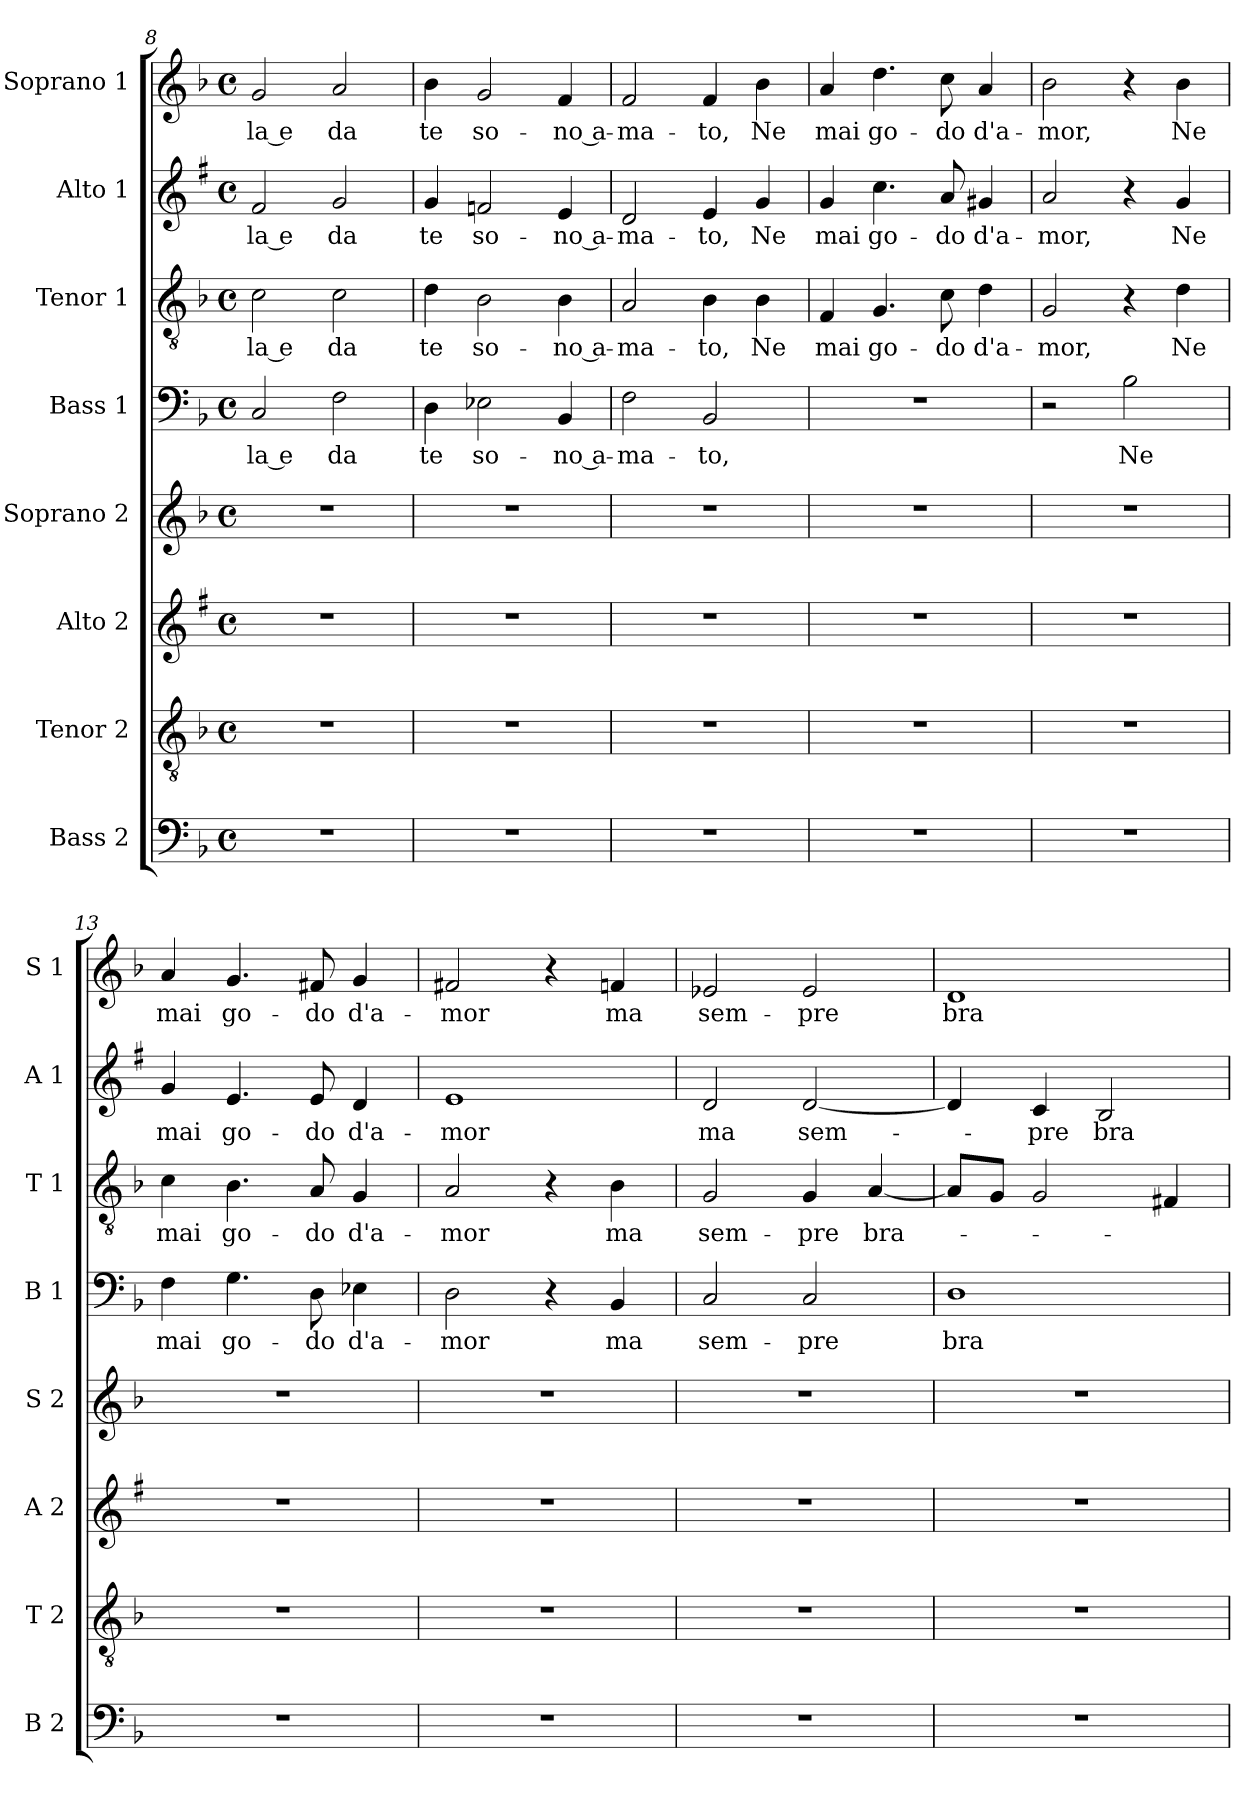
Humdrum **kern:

**kern	**kern	**kern	**kern	**kern	**text	**kern	**text	**kern	**text	**kern	**text
*part8	*part7	*part6	*part5	*part4	*part4	*part3	*part3	*part2	*part2	*part1	*part1
*staff8	*staff7	*staff6	*staff5	*staff4	*staff4	*staff3	*staff3	*staff2	*staff2	*staff1	*staff1
*I"Bass 2	*I"Tenor 2	*I"Alto 2	*I"Soprano 2	*I"Bass 1	*	*I"Tenor 1	*	*I"Alto 1	*	*I"Soprano 1	*
*I'B 2	*I'T 2	*I'A 2	*I'S 2	*I'B 1	*	*I'T 1	*	*I'A 1	*	*I'S 1	*
!!LO:LB:g=z
*clefF4	*clefGv2	*clefG2	*clefG2	*clefF4	*	*clefGv2	*	*clefG2	*	*clefG2	*
*	*	*ITrd1c2	*	*	*	*	*	*ITrd1c2	*	*	*
*k[b-]	*k[b-]	*k[b-]	*k[b-]	*k[b-]	*	*k[b-]	*	*k[b-]	*	*k[b-]	*
*F:	*F:	*F:	*F:	*F:	*	*F:	*	*F:	*	*F:	*
*M4/4	*M4/4	*M4/4	*M4/4	*M4/4	*	*M4/4	*	*M4/4	*	*M4/4	*
*met(c)	*met(c)	*met(c)	*met(c)	*met(c)	*	*met(c)	*	*met(c)	*	*met(c)	*
=8	=8	=8	=8	=8	=8	=8	=8	=8	=8	=8	=8
!	!	!	!	!	!LO:LY:b	!	!LO:LY:b	!	!LO:LY:b	!	!LO:LY:b
1r	1r	1r	1r	2C/	-la e	2c\	-la e	2e/	-la e	2g/	-la e
!	!	!	!	!	!LO:LY:b	!	!LO:LY:b	!	!LO:LY:b	!	!LO:LY:b
.	.	.	.	2F\	da	2c\	da	2f/	da	2a/	da
=9	=9	=9	=9	=9	=9	=9	=9	=9	=9	=9	=9
!	!	!	!	!	!LO:LY:b	!	!LO:LY:b	!	!LO:LY:b	!	!LO:LY:b
1r	1r	1r	1r	4D\	te	4d\	te	4f/	te	4b-\	te
!	!	!	!	!	!LO:LY:b	!	!LO:LY:b	!	!LO:LY:b	!	!LO:LY:b
.	.	.	.	2E-X\	so-	2B-\	so-	2e-X/	so-	2g/	so-
!	!	!	!	!	!LO:LY:b	!	!LO:LY:b	!	!LO:LY:b	!	!LO:LY:b
.	.	.	.	4BB-/	-no a-	4B-\	-no a-	4d/	-no a-	4f/	-no a-
=10	=10	=10	=10	=10	=10	=10	=10	=10	=10	=10	=10
!	!	!	!	!	!LO:LY:b	!	!LO:LY:b	!	!LO:LY:b	!	!LO:LY:b
1r	1r	1r	1r	2F\	-ma-	2A/	-ma-	2c/	-ma-	2f/	-ma-
!	!	!	!	!	!LO:LY:b	!	!LO:LY:b	!	!LO:LY:b	!	!LO:LY:b
.	.	.	.	2BB-/	-to,	4B-\	-to,	4d/	-to,	4f/	-to,
!	!	!	!	!	!	!	!LO:LY:b	!	!LO:LY:b	!	!LO:LY:b
.	.	.	.	.	.	4B-\	Ne	4f/	Ne	4b-\	Ne
=11	=11	=11	=11	=11	=11	=11	=11	=11	=11	=11	=11
!	!	!	!	!	!	!	!LO:LY:b	!	!LO:LY:b	!	!LO:LY:b
1r	1r	1r	1r	1r	.	4F/	mai	4f/	mai	4a/	mai
!	!	!	!	!	!	!	!LO:LY:b	!	!LO:LY:b	!	!LO:LY:b
.	.	.	.	.	.	4.G/	go-	4.b-\	go-	4.dd\	go-
!	!	!	!	!	!	!	!LO:LY:b	!	!LO:LY:b	!	!LO:LY:b
.	.	.	.	.	.	8c\	-do	8g/	-do	8cc\	-do
!	!	!	!	!	!	!	!LO:LY:b	!	!LO:LY:b	!	!LO:LY:b
.	.	.	.	.	.	4d\	d'a-	4f#X/	d'a-	4a/	d'a-
=12	=12	=12	=12	=12	=12	=12	=12	=12	=12	=12	=12
!	!	!	!	!	!	!	!LO:LY:b	!	!LO:LY:b	!	!LO:LY:b
1r	1r	1r	1r	2r	.	2G/	-mor,	2g/	-mor,	2b-\	-mor,
!	!	!	!	!	!LO:LY:b	!	!	!	!	!	!
.	.	.	.	2B-\	Ne	4r	.	4r	.	4r	.
!	!	!	!	!	!	!	!LO:LY:b	!	!LO:LY:b	!	!LO:LY:b
.	.	.	.	.	.	4d\	Ne	4f/	Ne	4b-\	Ne
=13	=13	=13	=13	=13	=13	=13	=13	=13	=13	=13	=13
!	!	!	!	!	!LO:LY:b	!	!LO:LY:b	!	!LO:LY:b	!	!LO:LY:b
1r	1r	1r	1r	4F\	mai	4c\	mai	4f/	mai	4a/	mai
!	!	!	!	!	!LO:LY:b	!	!LO:LY:b	!	!LO:LY:b	!	!LO:LY:b
.	.	.	.	4.G\	go-	4.B-\	go-	4.d/	go-	4.g/	go-
!	!	!	!	!	!LO:LY:b	!	!LO:LY:b	!	!LO:LY:b	!	!LO:LY:b
.	.	.	.	8D\	-do	8A/	-do	8d/	-do	8f#X/	-do
!	!	!	!	!	!LO:LY:b	!	!LO:LY:b	!	!LO:LY:b	!	!LO:LY:b
.	.	.	.	4E-X\	d'a-	4G/	d'a-	4c/	d'a-	4g/	d'a-
=14	=14	=14	=14	=14	=14	=14	=14	=14	=14	=14	=14
!	!	!	!	!	!LO:LY:b	!	!LO:LY:b	!	!LO:LY:b	!	!LO:LY:b
1r	1r	1r	1r	2D\	-mor	2A/	-mor	1d	-mor	2f#X/	-mor
.	.	.	.	4r	.	4r	.	.	.	4r	.
!	!	!	!	!	!LO:LY:b	!	!LO:LY:b	!	!	!	!LO:LY:b
.	.	.	.	4BB-/	ma	4B-\	ma	.	.	4fn/	ma
=15	=15	=15	=15	=15	=15	=15	=15	=15	=15	=15	=15
!	!	!	!	!	!LO:LY:b	!	!LO:LY:b	!	!LO:LY:b	!	!LO:LY:b
1r	1r	1r	1r	2C/	sem-	2G/	sem-	2c/	ma	2e-X/	sem-
!	!	!	!	!	!LO:LY:b	!	!LO:LY:b	!	!LO:LY:b	!	!LO:LY:b
.	.	.	.	2C/	-pre	4G/	-pre	[2c/	sem-	2e-/	-pre
!	!	!	!	!	!	!	!LO:LY:b	!	!	!	!
.	.	.	.	.	.	[4A/	bra-	.	.	.	.
!!LO:PB:g=z
=16	=16	=16	=16	=16	=16	=16	=16	=16	=16	=16	=16
!	!	!	!	!	!LO:LY:b	!	!	!	!	!	!LO:LY:b
1r	1r	1r	1r	1D	bra-	8A/L]	.	4c/]	.	1d	bra-
.	.	.	.	.	.	8G/J	.	.	.	.	.
!	!	!	!	!	!	!	!	!	!LO:LY:b	!	!
.	.	.	.	.	.	2G/	.	4B-/	-pre	.	.
!	!	!	!	!	!	!	!	!	!LO:LY:b	!	!
.	.	.	.	.	.	.	.	2A/	bra-	.	.
.	.	.	.	.	.	4F#X/	.	.	.	.	.
=	=	=	=	=	=	=	=	=	=	=	=
*-	*-	*-	*-	*-	*-	*-	*-	*-	*-	*-	*-
